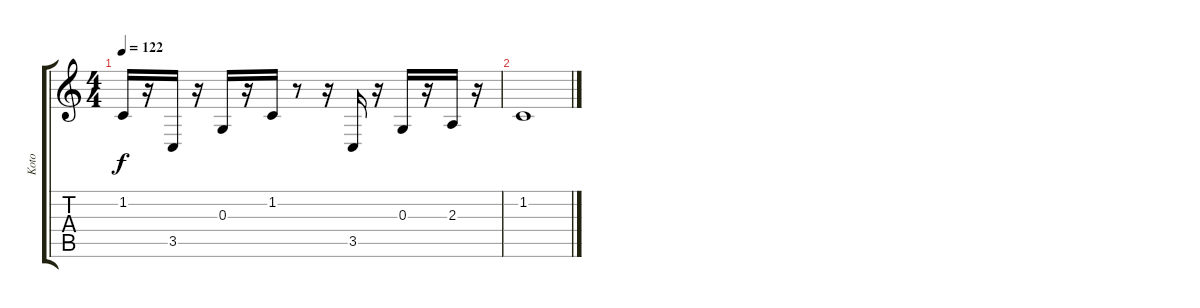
\track ("Koto" "Koto") {instrument koto}
\staff {score tabs}
\tuning (E4 B3 G3 D3 A2 E2) {hide}
\ts (4 4)
\tempo 122
\clef g2
\ks c
1.2.16{dy f} r.16 3.5.16 r.16 0.3.16 r.16 1.2.16 r.8 r.16 3.5.16 r.16 0.3.16 r.16 2.3.16 r.16 |
1.2.1
